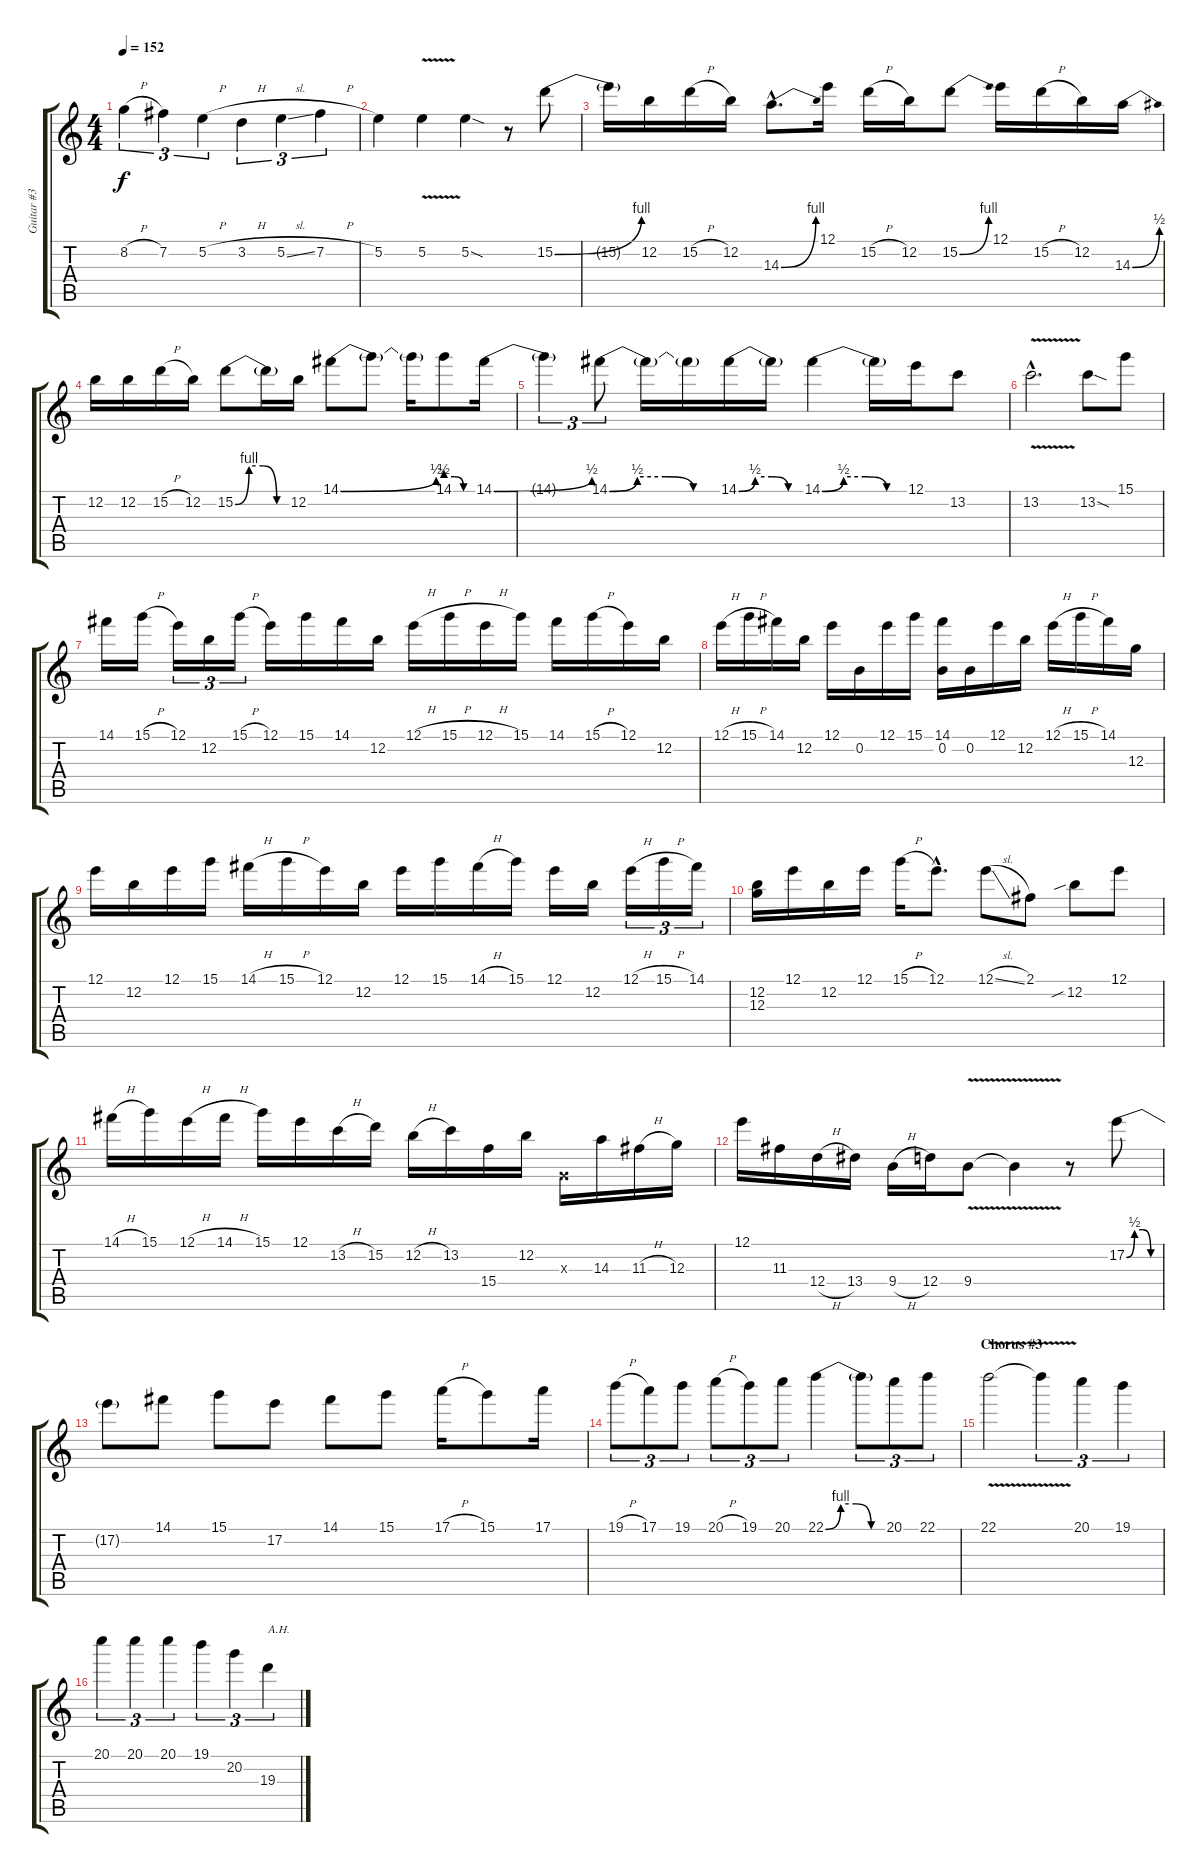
\track ("Guitar #3 - Fills" "Guitar #3 ") {instrument overdrivenguitar}
\staff {score tabs}
\tuning (E4 B3 G3 D3 A2 E2) {hide}
\ts (4 4)
\tempo 152
\clef g2
\ks c
8.2{h}.4{tu (3 2) dy f} 7.2.4{tu (3 2)} 5.2{h}.4{tu (3 2)} 3.2{h}.4{tu (3 2)} 5.2{sl}.4{tu (3 2)} 7.2{h}.4{tu (3 2)} |
5.2.4 5.2{v}.4 5.2{sod}.4 r.8 15.2{be (bend 0 0 60 4)}.8 |
15.2{t}.16 12.2.16 15.2{h}.16 12.2.16 14.3{be (bend 0 0 60 4) hac}.8{d} 12.1.16 15.2{h}.16 12.2.16 15.2{be (bend 0 0 60 4)}.8 12.1.16 15.2{h}.16 12.2.16 14.3{be (bend 0 0 60 2)}.16 |
12.2.16 12.2.16 15.2{h}.16 12.2.16 15.2{be (custom 0 0 15 4 30 4 45 0 60 0)}.8 15.2{t}.16 12.2.16 14.1{be (bend 0 0 60 2)}.8 14.1{t}.8 14.1{t}.16 14.1{be (custom 0 2 20 2 40 0 60 0)}.8 14.1{be (bend 0 0 60 2)}.16 |
14.1{t}.4{tu (3 2)} 14.1{be (custom 0 0 15 2 30 2 45 0 60 0)}.8{tu (3 2)} 14.1{t}.16 14.1{t}.16 14.1{be (custom 0 0 15 2 30 2 45 0 60 0)}.16 14.1{t}.16 14.1{be (custom 0 0 15 2 30 2 45 0 60 0)}.4 14.1{t}.16 12.1.16 13.2.8 |
13.2{v hac}.2{d} 13.2{sod}.8 15.1.8 |
14.1.16 15.1{h}.16 12.1.16{tu (3 2)} 12.2.16{tu (3 2)} 15.1{h}.16{tu (3 2)} 12.1.16 15.1.16 14.1.16 12.2.16 12.1{h}.16 15.1{h}.16 12.1{h}.16 15.1.16 14.1.16 15.1{h}.16 12.1.16 12.2.16 |
12.1{h}.16 15.1{h}.16 14.1.16 12.2.16 12.1.16 0.2.16 12.1.16 15.1.16 (14.1 0.2).16 0.2.16 12.1.16 12.2.16 12.1{h}.16 15.1{h}.16 14.1.16 12.3.16 |
12.1.16 12.2.16 12.1.16 15.1.16 14.1{h}.16 15.1{h}.16 12.1.16 12.2.16 12.1.16 15.1.16 14.1{h}.16 15.1.16 12.1.16 12.2.16 12.1{h}.16{tu (3 2)} 15.1{h}.16{tu (3 2)} 14.1.16{tu (3 2)} |
(12.2 12.3).16 12.1.16 12.2.16 12.1.16 15.1{h}.16 12.1{hac}.8{d} 12.1{sl}.8 2.1.8 12.2{sib}.8 12.1.8 |
14.1{h}.16 15.1.16 12.1{h}.16 14.1{h}.16 15.1.16 12.1.16 13.2{h}.16 15.2.16 12.2{h}.16 13.2.16 15.4.16 12.2.16 0.3{x}.16 14.3.16 11.3{h}.16 12.3.16 |
12.1.16 11.3.16 12.4{h}.16 13.4.16 9.4{h}.16 12.4.16 9.4{v}.8 9.4{t}.4 r.8 17.2{be (custom 0 0 15 2 30 2 45 0 60 0)}.8 |
17.2{t}.8 14.1.8 15.1.8 17.2.8 14.1.8 15.1.8 17.1{h}.16 15.1.8 17.1.16 |
19.1{h}.8{tu (3 2)} 17.1.8{tu (3 2)} 19.1.8{tu (3 2)} 20.1{h}.8{tu (3 2)} 19.1.8{tu (3 2)} 20.1.8{tu (3 2)} 22.1{be (custom 0 0 15 4 30 4 45 0 60 0)}.4 22.1{t}.8{tu (3 2)} 20.1.8{tu (3 2)} 22.1.8{tu (3 2)} |
\section ("" "Chorus #3")
22.1{v}.2 22.1{t}.4{tu (3 2)} 20.1.4{tu (3 2)} 19.1.4{tu (3 2)} |
20.1.4{tu (3 2)} 20.1.4{tu (3 2)} 20.1.4{tu (3 2)} 19.1.4{tu (3 2)} 20.2.4{tu (3 2)} 19.3.4{tu (3 2) txt "A.H."}
